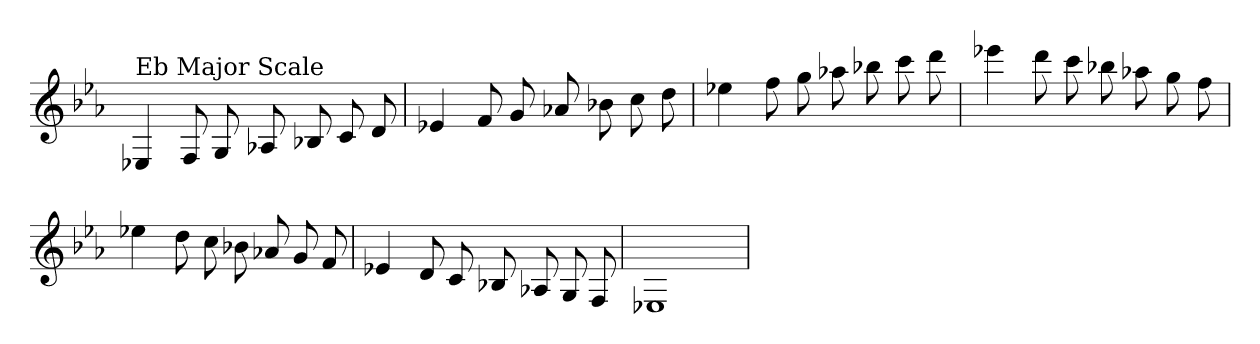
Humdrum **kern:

**kern
*part1
*staff1
*clefG2
*k[b-e-a-]
*E-:
=
!LO:TX:a:t=Eb Major Scale
4E-X
8F
8G
8A-X
8B-X
8c
8d
=
4e-X
8f
8g
8a-X
8b-X
8cc
8dd
=
4ee-X
8ff
8gg
8aa-X
8bb-X
8ccc
8ddd
=
4eee-X
8ddd
8ccc
8bb-X
8aa-X
8gg
8ff
=
4ee-X
8dd
8cc
8b-X
8a-X
8g
8f
=
4e-X
8d
8c
8B-X
8A-X
8G
8F
=
1E-X
=
*-
